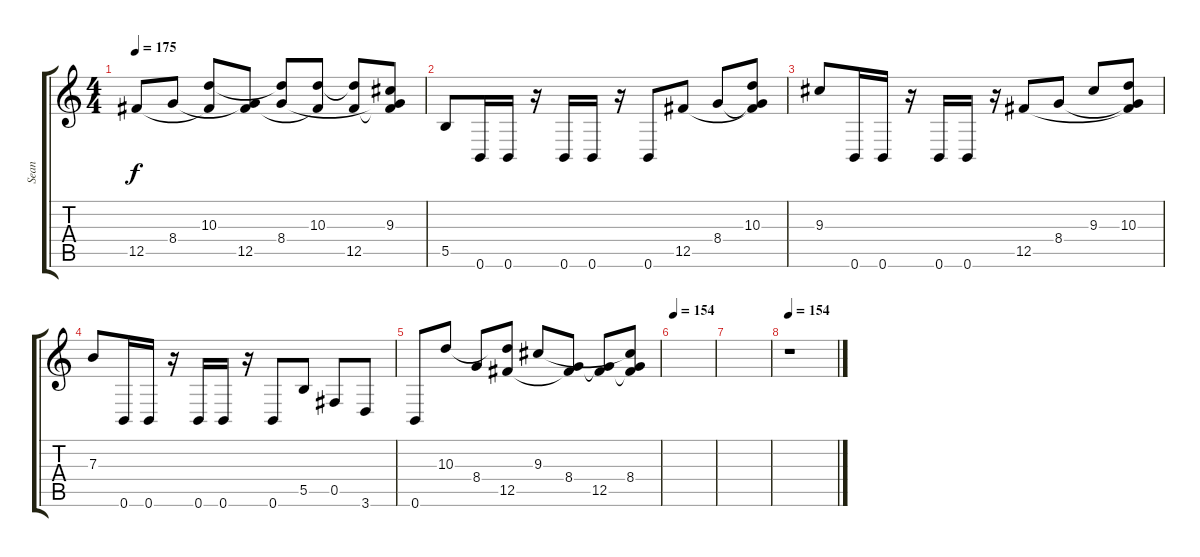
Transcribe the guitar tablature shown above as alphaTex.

\track ("Sean" "Sean") {instrument distortionguitar}
\staff {score tabs}
\tuning (Db4 Ab3 E3 B2 Gb2 B1) {hide}
\ts (4 4)
\tempo 175
\clef g2
\ks c
12.5.8{dy f} 8.4.8 (10.3 12.5{t}).8 (8.4{t} 12.5).8 (10.3{t} 8.4).8 (10.3 12.5{t}).8 (10.3{t} 12.5).8 (9.3 8.4{t} 12.5{t}).8 |
5.5.8 0.6.16 0.6.16 r.16 0.6.16 0.6.16 r.16 0.6.8 12.5.8 8.4.8 (10.3 8.4{t} 12.5{t}).8 |
9.3.8 0.6.16 0.6.16 r.16 0.6.16 0.6.16 r.16 12.5.8 8.4.8 9.3.8 (10.3 8.4{t} 12.5{t}).8 |
7.3.8 0.6.16 0.6.16 r.16 0.6.16 0.6.16 r.16 0.6.8 5.5.8 0.5.8 3.6.8 |
0.6.8 10.3.8 8.4.8 (10.3{t} 12.5).8 9.3.8 (8.4 12.5{t}).8 (8.4{t} 12.5).8 (9.3{t} 8.4 12.5{t}).8 |
\tempo 154
|
|
\tempo 154
r.1
